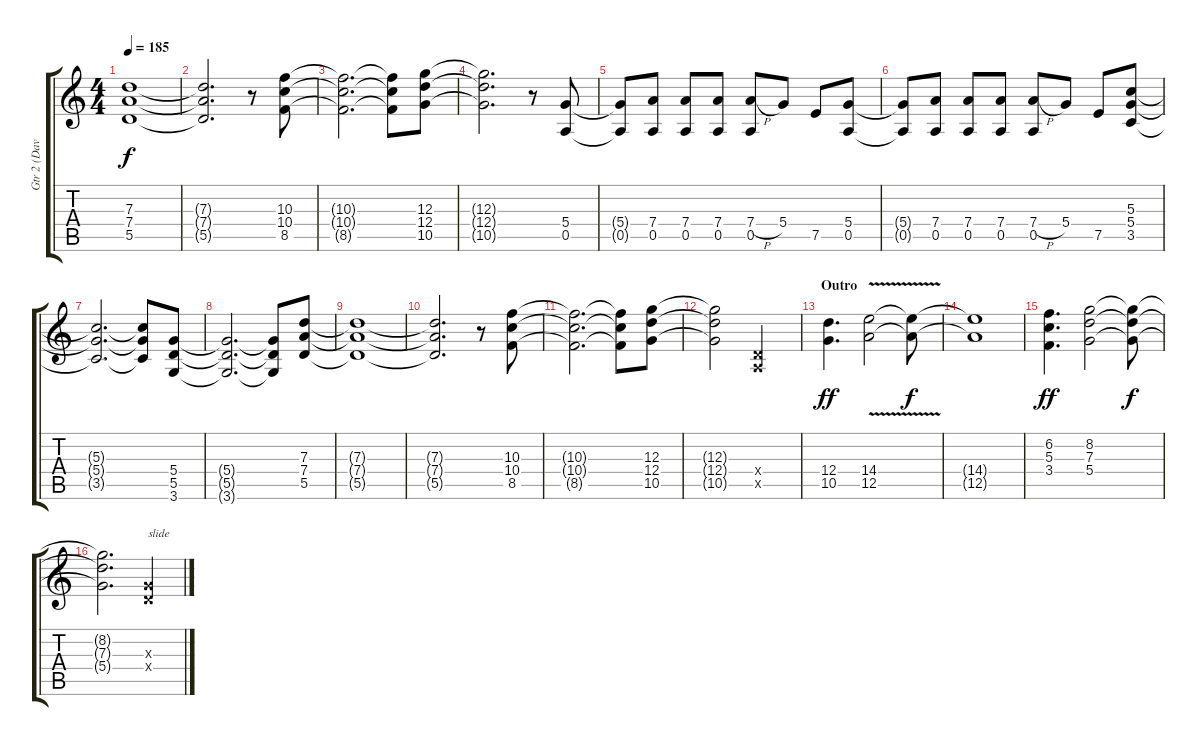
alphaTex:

\track ("Gtr 2 (Dave Murray" "Gtr 2 (Dav") {instrument distortionguitar}
\staff {score tabs}
\tuning (E4 B3 G3 D3 A2 E2) {hide}
\ts (4 4)
\tempo 185
\clef g2
\ks c
(7.3{t} 7.4{t} 5.5{t}).1{dy f} |
(7.3{t} 7.4{t} 5.5{t}).2{d} r.8 (10.3 10.4 8.5).8 |
(10.3{t} 10.4{t} 8.5{t}).2{d} (10.3{t} 10.4{t} 8.5{t}).8 (12.3 12.4 10.5).8 |
(12.3{t} 12.4{t} 10.5{t}).2{d} r.8 (5.4 0.5).8 |
(5.4{t} 0.5{t}).8 (7.4 0.5).8 (7.4 0.5).8 (7.4 0.5).8 (7.4{h} 0.5).8 5.4.8 7.5.8 (5.4 0.5).8 |
(5.4{t} 0.5{t}).8 (7.4 0.5).8 (7.4 0.5).8 (7.4 0.5).8 (7.4{h} 0.5).8 5.4.8 7.5.8 (5.3 5.4 3.5).8 |
(5.3{t} 5.4{t} 3.5{t}).2{d} (5.3{t} 5.4{t} 3.5{t}).8 (5.4 5.5 3.6).8 |
(5.4{t} 5.5{t} 3.6{t}).2{d} (5.4{t} 5.5{t} 3.6{t}).8 (7.3 7.4 5.5).8 |
(7.3{t} 7.4{t} 5.5{t}).1 |
(7.3{t} 7.4{t} 5.5{t}).2{d} r.8 (10.3 10.4 8.5).8 |
(10.3{t} 10.4{t} 8.5{t}).2{d} (10.3{t} 10.4{t} 8.5{t}).8 (12.3 12.4 10.5).8 |
(12.3{t} 12.4{t} 10.5{t}).2 (0.4{x} 0.5{x}).2 |
\section ("" "Outro")
(12.4 10.5).4{d dy ff} (14.4 12.5{v}).2 (14.4{t} 12.5{t}).8{dy f} |
(14.4{t} 12.5{t}).1 |
(6.2 5.3 3.4).4{d dy ff} (8.2 7.3 5.4).2 (8.2{t} 7.3{t} 5.4{t}).8{dy f} |
(8.2{t} 7.3{t} 5.4{t}).2{d} (0.3{x} 0.4{x}).4{txt "slide"}
